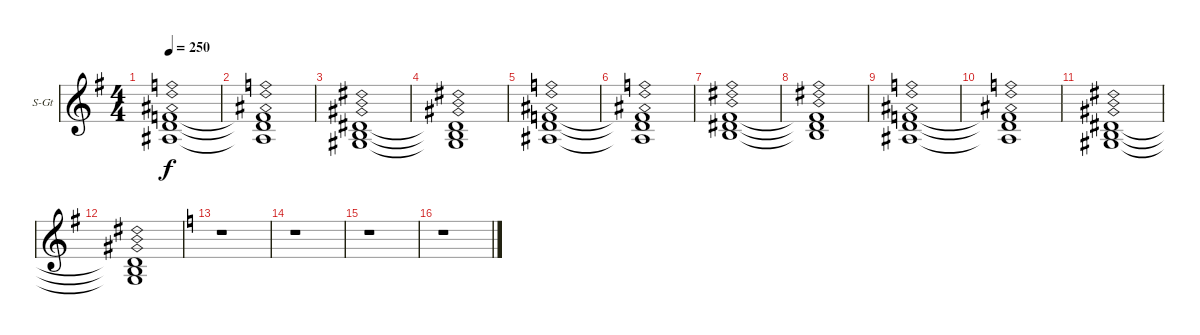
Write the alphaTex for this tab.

\bracketExtendMode groupsimilarinstruments
\firstSystemTrackNameOrientation horizontal
\otherSystemsTrackNameOrientation horizontal
\track ("Billentyûs (Mats Olausson)" "S-Gt") {instrument lead1square}
\staff {score}
\tuning (E4 B3 G3 D3 A2 E2)
\displaytranspose 12
\ts (4 4)
\tempo 250
\clef g2
\ks g
(3.4{ph 12} 5.5{ph 12} 6.6{ph 12}).1{dy f} |
(3.4{ph 12 t} 5.5{ph 12 t} 6.6{ph 12 t}).1 |
(1.4{ph 12} 2.5{ph 12} 4.6{ph 12}).1 |
(1.4{ph 12 t} 2.5{ph 12 t} 4.6{ph 12 t}).1 |
(3.4{ph 12} 5.5{ph 12} 6.6{ph 12}).1 |
(3.4{ph 12 t} 5.5{ph 12 t} 6.6{ph 12 t}).1 |
(4.4{ph 12} 6.5{ph 12} 7.6{ph 12}).1 |
(4.4{ph 12 t} 6.5{ph 12 t} 7.6{ph 12 t}).1 |
(3.4{ph 12} 5.5{ph 12} 6.6{ph 12}).1 |
(3.4{ph 12 t} 5.5{ph 12 t} 6.6{ph 12 t}).1 |
(1.4{ph 12} 2.5{ph 12} 4.6{ph 12}).1 |
(1.4{ph 12 t} 2.5{ph 12 t} 4.6{ph 12 t}).1 |
\ks c
r.1 |
r.1 |
r.1 |
r.1
